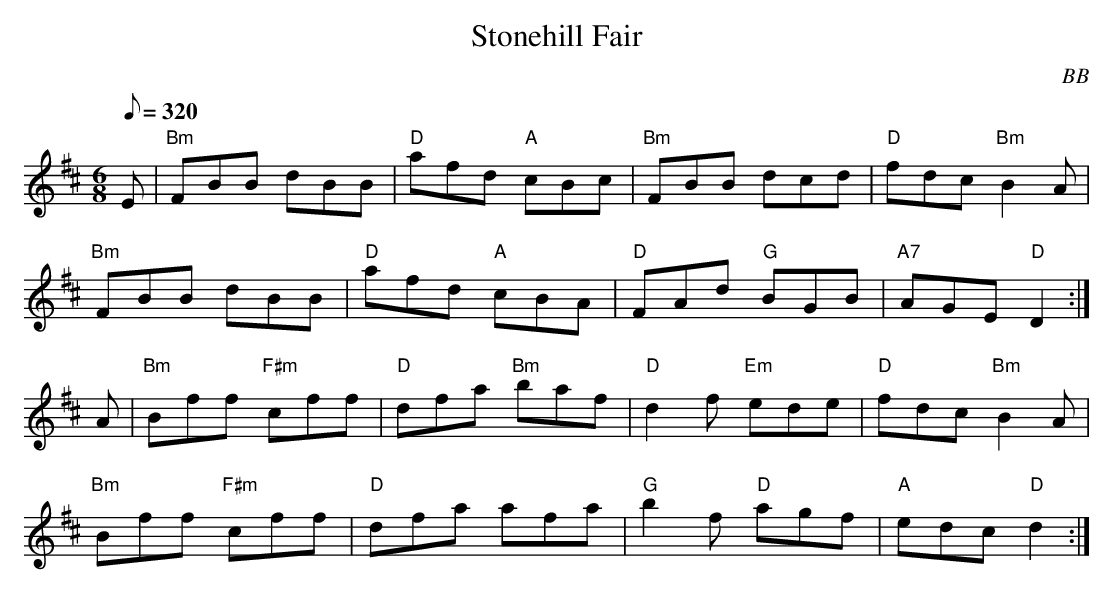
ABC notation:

X:1
T: Stonehill Fair
C: BB
Q: 1/8=320
M: 6/8
L: 1/8
K: D
E|"Bm"FBB dBB | "D"afd "A"cBc | "Bm"FBB dcd | "D"fdc "Bm"B2 A |
"Bm"FBB dBB|"D"afd "A"cBA | "D"FAd "G"BGB | "A7"AGE "D"D2 :|
A|"Bm"Bff "F#m"cff | "D"dfa "Bm"baf | "D"d2 f "Em"ede | "D"fdc "Bm"B2 A |
"Bm"Bff "F#m"cff | "D"dfa afa | "G"b2 f "D"agf |"A"edc "D"d2 :|
